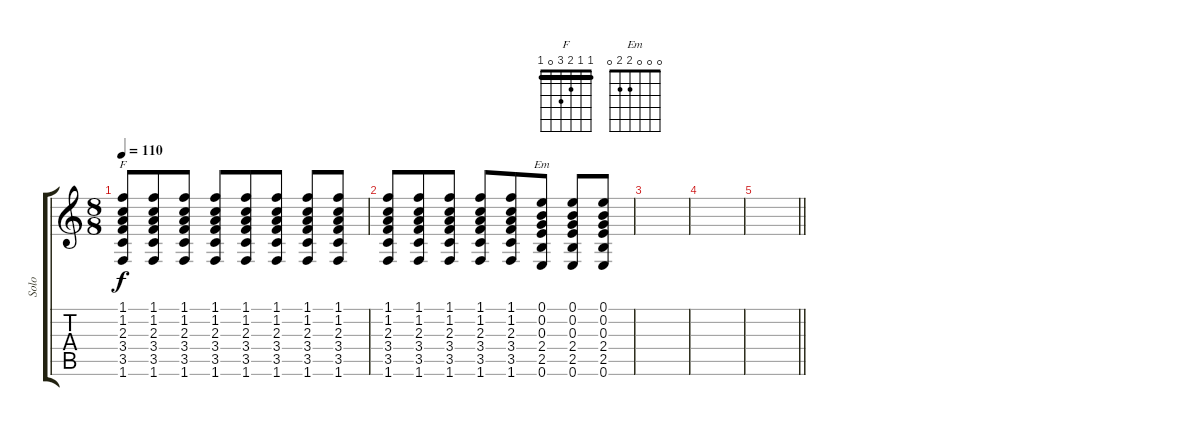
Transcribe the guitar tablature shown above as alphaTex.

\track ("Solo" "Solo") {instrument electricguitarjazz}
\staff {score tabs}
\tuning (E4 B3 G3 D3 A2 E2) {hide}
\chord ("F" 1 1 2 3 0 1) {barre 1}
\chord ("Em" 0 0 0 2 2 0)
\ts (8 8)
\tempo 110
\clef g2
\ks c
(1.1 1.2 2.3 3.4 3.5 1.6).8{ch "F" dy f} (1.1 1.2 2.3 3.4 3.5 1.6).8 (1.1 1.2 2.3 3.4 3.5 1.6).8 (1.1 1.2 2.3 3.4 3.5 1.6).8 (1.1 1.2 2.3 3.4 3.5 1.6).8 (1.1 1.2 2.3 3.4 3.5 1.6).8 (1.1 1.2 2.3 3.4 3.5 1.6).8 (1.1 1.2 2.3 3.4 3.5 1.6).8 |
(1.1 1.2 2.3 3.4 3.5 1.6).8 (1.1 1.2 2.3 3.4 3.5 1.6).8 (1.1 1.2 2.3 3.4 3.5 1.6).8 (1.1 1.2 2.3 3.4 3.5 1.6).8 (1.1 1.2 2.3 3.4 3.5 1.6).8 (0.1 0.2 0.3 2.4 2.5 0.6).8{ch "Em"} (0.1 0.2 0.3 2.4 2.5 0.6).8 (0.1 0.2 0.3 2.4 2.5 0.6).8 |
|
|
\barLineRight lightlight
